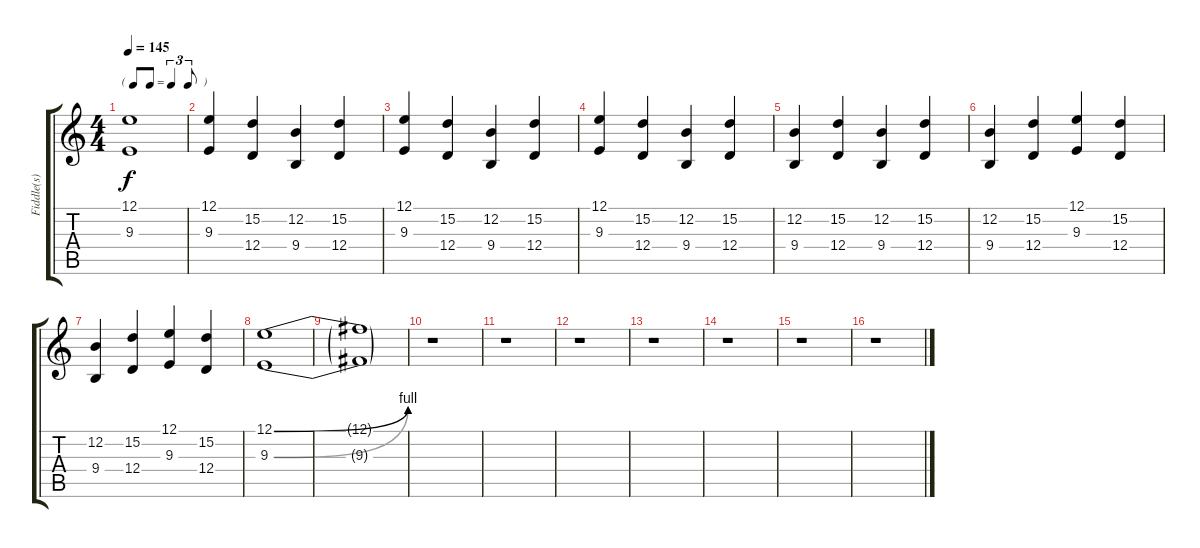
\track ("Fiddle(s)" "Fiddle(s)") {instrument fiddle}
\staff {score tabs}
\tuning (E4 B3 G3 D3 A2 E2) {hide}
\ts (4 4)
\tf triplet8th
\tempo 145
\clef g2
\ks c
(12.1{t} 9.3{t}).1{dy f} |
(12.1 9.3).4 (15.2 12.4).4 (12.2 9.4).4 (15.2 12.4).4 |
(12.1 9.3).4 (15.2 12.4).4 (12.2 9.4).4 (15.2 12.4).4 |
(12.1 9.3).4 (15.2 12.4).4 (12.2 9.4).4 (15.2 12.4).4 |
(12.2 9.4).4 (15.2 12.4).4 (12.2 9.4).4 (15.2 12.4).4 |
(12.2 9.4).4 (15.2 12.4).4 (12.1 9.3).4 (15.2 12.4).4 |
(12.2 9.4).4 (15.2 12.4).4 (12.1 9.3).4 (15.2 12.4).4 |
(12.1{be (bend 0 0 60 4)} 9.3{be (bend 0 0 60 4)}).1 |
(12.1{t} 9.3{t}).1 |
r.1 |
r.1 |
r.1 |
r.1 |
r.1 |
r.1 |
r.1
